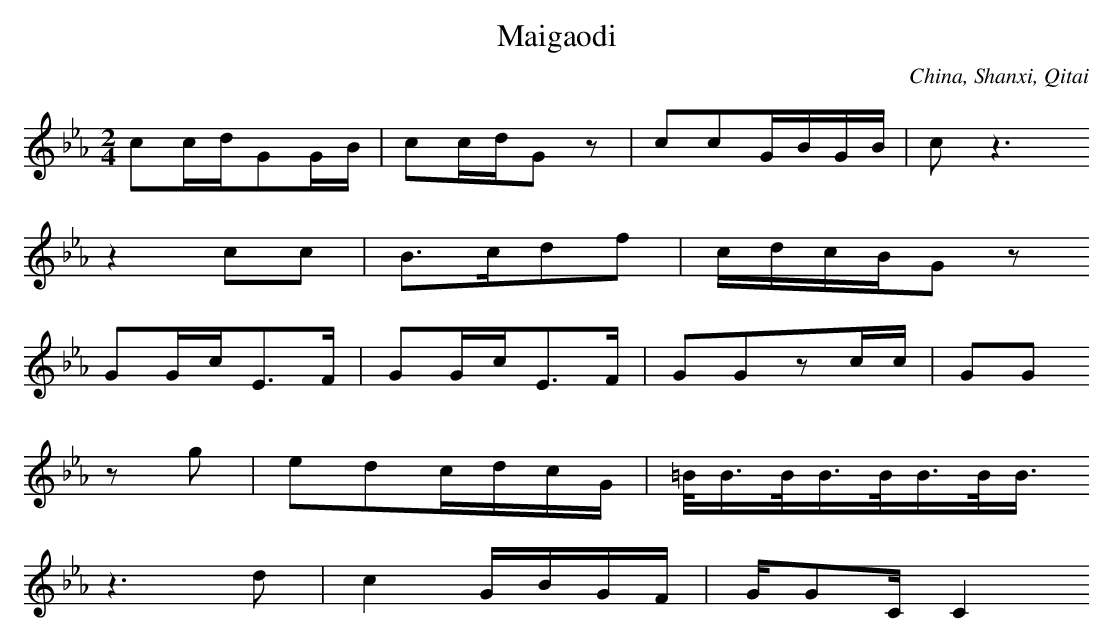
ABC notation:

X:1
T: Maigaodi
O: China, Shanxi, Qitai
M: 2/4
L: 1/32
K: Eb
c4c2d2G4G2B2 | c4c2d2G4z4 | c4c4G2B2G2B2 | c4z12
z8c4c4 | B6c2d4f4 | c2d2c2B2G4z4
G4G2c2E6F2 | G4G2c2E6F2 | G4G4z4c2c2 | G4G4
z4g4 | e4d4c2d2c2G2 | =BB3BB3BB3BB3
z12d4 | c8G2B2G2F2 | G2G4C2C8
